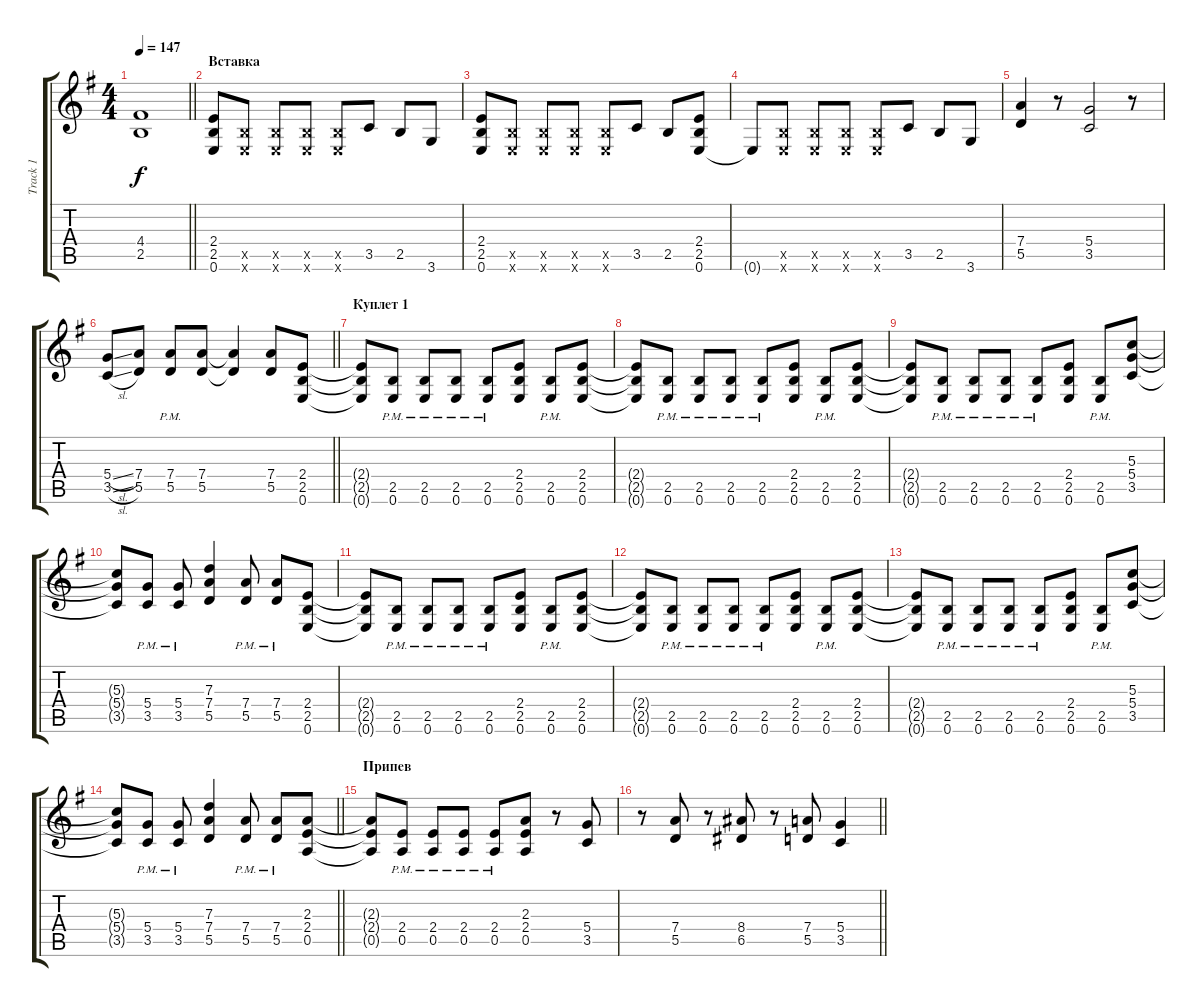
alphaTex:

\track ("Track 1" "Track 1") {instrument distortionguitar}
\staff {score tabs}
\tuning (E4 B3 G3 D3 A2 E2) {hide}
\ts (4 4)
\tempo 147
\clef g2
\barLineRight lightlight
\ks eminor
(4.4{t} 2.5{t}).1{dy f} |
\section ("" "Вставка")
(2.4 2.5 0.6).8 (2.5{x} 0.6{x}).8 (2.5{x} 0.6{x}).8 (2.5{x} 0.6{x}).8 (2.5{x} 0.6{x}).8 3.5.8 2.5.8 3.6.8 |
(2.4 2.5 0.6).8 (2.5{x} 0.6{x}).8 (2.5{x} 0.6{x}).8 (2.5{x} 0.6{x}).8 (2.5{x} 0.6{x}).8 3.5.8 2.5.8 (2.4 2.5 0.6).8 |
0.6{t}.8 (2.5{x} 0.6{x}).8 (2.5{x} 0.6{x}).8 (2.5{x} 0.6{x}).8 (2.5{x} 0.6{x}).8 3.5.8 2.5.8 3.6.8 |
(7.4 5.5).4 r.8 (5.4 3.5).2 r.8 |
\barLineRight lightlight
(5.4{sl} 3.5{sl}).8 (7.4 5.5).8 (7.4{pm} 5.5{pm}).8 (7.4 5.5).8 (7.4{t} 5.5{t}).4 (7.4 5.5).8 (2.4 2.5 0.6).8 |
\section ("" "Куплет 1")
(2.4{t} 2.5{t} 0.6{t}).8 (2.5{pm} 0.6{pm}).8 (2.5{pm} 0.6{pm}).8 (2.5{pm} 0.6{pm}).8 (2.5{pm} 0.6{pm}).8 (2.4 2.5 0.6).8 (2.5{pm} 0.6{pm}).8 (2.4 2.5 0.6).8 |
(2.4{t} 2.5{t} 0.6{t}).8 (2.5{pm} 0.6{pm}).8 (2.5{pm} 0.6{pm}).8 (2.5{pm} 0.6{pm}).8 (2.5{pm} 0.6{pm}).8 (2.4 2.5 0.6).8 (2.5{pm} 0.6{pm}).8 (2.4 2.5 0.6).8 |
(2.4{t} 2.5{t} 0.6{t}).8 (2.5{pm} 0.6{pm}).8 (2.5{pm} 0.6{pm}).8 (2.5{pm} 0.6{pm}).8 (2.5{pm} 0.6{pm}).8 (2.4 2.5 0.6).8 (2.5{pm} 0.6{pm}).8 (5.3 5.4 3.5).8 |
(5.3{t} 5.4{t} 3.5{t}).8 (5.4{pm} 3.5{pm}).8 (5.4{pm} 3.5{pm}).8 (7.3 7.4 5.5).4 (7.4{pm} 5.5{pm}).8 (7.4{pm} 5.5{pm}).8 (2.4 2.5 0.6).8 |
(2.4{t} 2.5{t} 0.6{t}).8 (2.5{pm} 0.6{pm}).8 (2.5{pm} 0.6{pm}).8 (2.5{pm} 0.6{pm}).8 (2.5{pm} 0.6{pm}).8 (2.4 2.5 0.6).8 (2.5{pm} 0.6{pm}).8 (2.4 2.5 0.6).8 |
(2.4{t} 2.5{t} 0.6{t}).8 (2.5{pm} 0.6{pm}).8 (2.5{pm} 0.6{pm}).8 (2.5{pm} 0.6{pm}).8 (2.5{pm} 0.6{pm}).8 (2.4 2.5 0.6).8 (2.5{pm} 0.6{pm}).8 (2.4 2.5 0.6).8 |
(2.4{t} 2.5{t} 0.6{t}).8 (2.5{pm} 0.6{pm}).8 (2.5{pm} 0.6{pm}).8 (2.5{pm} 0.6{pm}).8 (2.5{pm} 0.6{pm}).8 (2.4 2.5 0.6).8 (2.5{pm} 0.6{pm}).8 (5.3 5.4 3.5).8 |
\barLineRight lightlight
(5.3{t} 5.4{t} 3.5{t}).8 (5.4{pm} 3.5{pm}).8 (5.4{pm} 3.5{pm}).8 (7.3 7.4 5.5).4 (7.4{pm} 5.5{pm}).8 (7.4{pm} 5.5{pm}).8 (2.3 2.4 0.5).8 |
\section ("" "Припев")
(2.3{t} 2.4{t} 0.5{t}).8 (2.4{pm} 0.5{pm}).8 (2.4{pm} 0.5{pm}).8 (2.4{pm} 0.5{pm}).8 (2.4{pm} 0.5{pm}).8 (2.3 2.4 0.5).8 r.8 (5.4 3.5).8 |
\barLineRight lightlight
r.8 (7.4 5.5).8 r.8 (8.4 6.5).8 r.8 (7.4 5.5).8 (5.4 3.5).4
